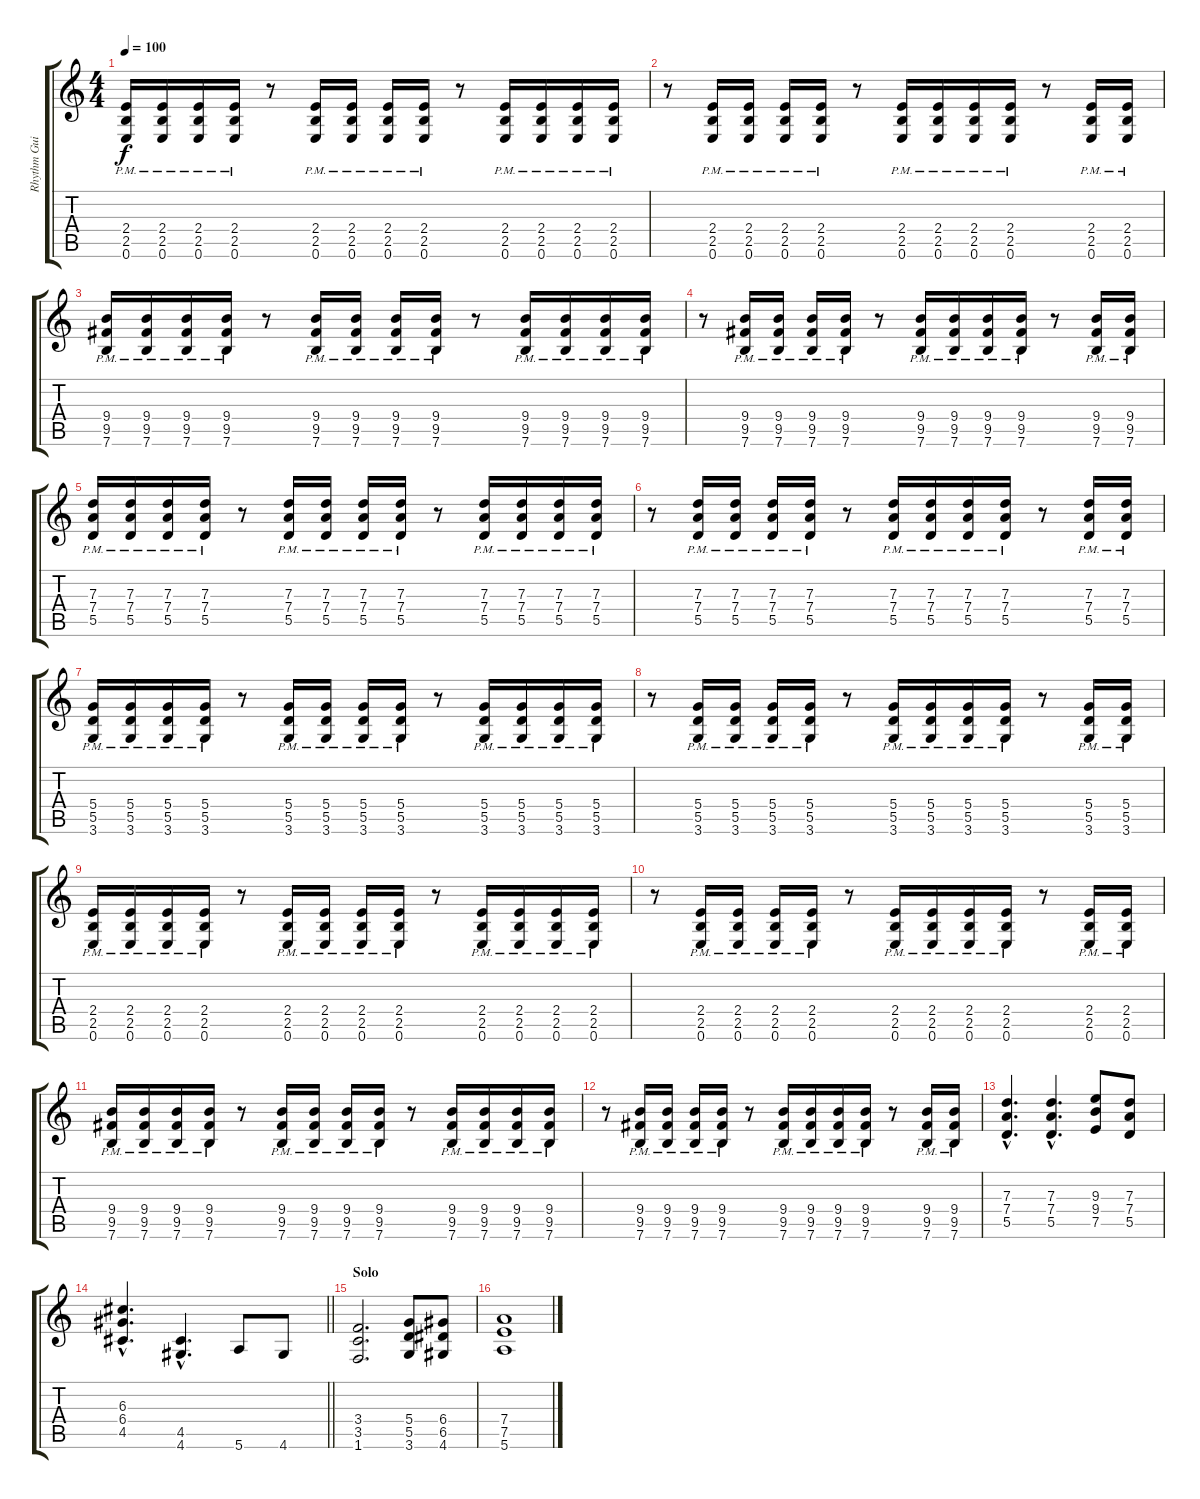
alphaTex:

\track ("Rhythm Guitar (right)" "Rhythm Gui") {instrument distortionguitar}
\staff {score tabs}
\tuning (E4 B3 G3 D3 A2 E2) {hide}
\ts (4 4)
\tempo 100
\clef g2
\ks c
(2.4{pm} 2.5{pm} 0.6{pm}).16{dy f} (2.4{pm} 2.5{pm} 0.6{pm}).16 (2.4{pm} 2.5{pm} 0.6{pm}).16 (2.4{pm} 2.5{pm} 0.6{pm}).16 r.8 (2.4{pm} 2.5{pm} 0.6{pm}).16 (2.4{pm} 2.5{pm} 0.6{pm}).16 (2.4{pm} 2.5{pm} 0.6{pm}).16 (2.4{pm} 2.5{pm} 0.6{pm}).16 r.8 (2.4{pm} 2.5{pm} 0.6{pm}).16 (2.4{pm} 2.5{pm} 0.6{pm}).16 (2.4{pm} 2.5{pm} 0.6{pm}).16 (2.4{pm} 2.5{pm} 0.6{pm}).16 |
r.8 (2.4{pm} 2.5{pm} 0.6{pm}).16 (2.4{pm} 2.5{pm} 0.6{pm}).16 (2.4{pm} 2.5{pm} 0.6{pm}).16 (2.4{pm} 2.5{pm} 0.6{pm}).16 r.8 (2.4{pm} 2.5{pm} 0.6{pm}).16 (2.4{pm} 2.5{pm} 0.6{pm}).16 (2.4{pm} 2.5{pm} 0.6{pm}).16 (2.4{pm} 2.5{pm} 0.6{pm}).16 r.8 (2.4{pm} 2.5{pm} 0.6{pm}).16 (2.4{pm} 2.5{pm} 0.6{pm}).16 |
(9.4{pm} 9.5{pm} 7.6{pm}).16 (9.4{pm} 9.5{pm} 7.6{pm}).16 (9.4{pm} 9.5{pm} 7.6{pm}).16 (9.4{pm} 9.5{pm} 7.6{pm}).16 r.8 (9.4{pm} 9.5{pm} 7.6{pm}).16 (9.4{pm} 9.5{pm} 7.6{pm}).16 (9.4{pm} 9.5{pm} 7.6{pm}).16 (9.4{pm} 9.5{pm} 7.6{pm}).16 r.8 (9.4{pm} 9.5{pm} 7.6{pm}).16 (9.4{pm} 9.5{pm} 7.6{pm}).16 (9.4{pm} 9.5{pm} 7.6{pm}).16 (9.4{pm} 9.5{pm} 7.6{pm}).16 |
r.8 (9.4{pm} 9.5{pm} 7.6{pm}).16 (9.4{pm} 9.5{pm} 7.6{pm}).16 (9.4{pm} 9.5{pm} 7.6{pm}).16 (9.4{pm} 9.5{pm} 7.6{pm}).16 r.8 (9.4{pm} 9.5{pm} 7.6{pm}).16 (9.4{pm} 9.5{pm} 7.6{pm}).16 (9.4{pm} 9.5{pm} 7.6{pm}).16 (9.4{pm} 9.5{pm} 7.6{pm}).16 r.8 (9.4{pm} 9.5{pm} 7.6{pm}).16 (9.4{pm} 9.5{pm} 7.6{pm}).16 |
(7.3{pm} 7.4{pm} 5.5{pm}).16 (7.3{pm} 7.4{pm} 5.5{pm}).16 (7.3{pm} 7.4{pm} 5.5{pm}).16 (7.3{pm} 7.4{pm} 5.5{pm}).16 r.8 (7.3{pm} 7.4{pm} 5.5{pm}).16 (7.3{pm} 7.4{pm} 5.5{pm}).16 (7.3{pm} 7.4{pm} 5.5{pm}).16 (7.3{pm} 7.4{pm} 5.5{pm}).16 r.8 (7.3{pm} 7.4{pm} 5.5{pm}).16 (7.3{pm} 7.4{pm} 5.5{pm}).16 (7.3{pm} 7.4{pm} 5.5{pm}).16 (7.3{pm} 7.4{pm} 5.5{pm}).16 |
r.8 (7.3{pm} 7.4{pm} 5.5{pm}).16 (7.3{pm} 7.4{pm} 5.5{pm}).16 (7.3{pm} 7.4{pm} 5.5{pm}).16 (7.3{pm} 7.4{pm} 5.5{pm}).16 r.8 (7.3{pm} 7.4{pm} 5.5{pm}).16 (7.3{pm} 7.4{pm} 5.5{pm}).16 (7.3{pm} 7.4{pm} 5.5{pm}).16 (7.3{pm} 7.4{pm} 5.5{pm}).16 r.8 (7.3{pm} 7.4{pm} 5.5{pm}).16 (7.3{pm} 7.4{pm} 5.5{pm}).16 |
(5.4{pm} 5.5{pm} 3.6{pm}).16 (5.4{pm} 5.5{pm} 3.6{pm}).16 (5.4{pm} 5.5{pm} 3.6{pm}).16 (5.4{pm} 5.5{pm} 3.6{pm}).16 r.8 (5.4{pm} 5.5{pm} 3.6{pm}).16 (5.4{pm} 5.5{pm} 3.6{pm}).16 (5.4{pm} 5.5{pm} 3.6{pm}).16 (5.4{pm} 5.5{pm} 3.6{pm}).16 r.8 (5.4{pm} 5.5{pm} 3.6{pm}).16 (5.4{pm} 5.5{pm} 3.6{pm}).16 (5.4{pm} 5.5{pm} 3.6{pm}).16 (5.4{pm} 5.5{pm} 3.6{pm}).16 |
r.8 (5.4{pm} 5.5{pm} 3.6{pm}).16 (5.4{pm} 5.5{pm} 3.6{pm}).16 (5.4{pm} 5.5{pm} 3.6{pm}).16 (5.4{pm} 5.5{pm} 3.6{pm}).16 r.8 (5.4{pm} 5.5{pm} 3.6{pm}).16 (5.4{pm} 5.5{pm} 3.6{pm}).16 (5.4{pm} 5.5{pm} 3.6{pm}).16 (5.4{pm} 5.5{pm} 3.6{pm}).16 r.8 (5.4{pm} 5.5{pm} 3.6{pm}).16 (5.4{pm} 5.5{pm} 3.6{pm}).16 |
(2.4{pm} 2.5{pm} 0.6{pm}).16 (2.4{pm} 2.5{pm} 0.6{pm}).16 (2.4{pm} 2.5{pm} 0.6{pm}).16 (2.4{pm} 2.5{pm} 0.6{pm}).16 r.8 (2.4{pm} 2.5{pm} 0.6{pm}).16 (2.4{pm} 2.5{pm} 0.6{pm}).16 (2.4{pm} 2.5{pm} 0.6{pm}).16 (2.4{pm} 2.5{pm} 0.6{pm}).16 r.8 (2.4{pm} 2.5{pm} 0.6{pm}).16 (2.4{pm} 2.5{pm} 0.6{pm}).16 (2.4{pm} 2.5{pm} 0.6{pm}).16 (2.4{pm} 2.5{pm} 0.6{pm}).16 |
r.8 (2.4{pm} 2.5{pm} 0.6{pm}).16 (2.4{pm} 2.5{pm} 0.6{pm}).16 (2.4{pm} 2.5{pm} 0.6{pm}).16 (2.4{pm} 2.5{pm} 0.6{pm}).16 r.8 (2.4{pm} 2.5{pm} 0.6{pm}).16 (2.4{pm} 2.5{pm} 0.6{pm}).16 (2.4{pm} 2.5{pm} 0.6{pm}).16 (2.4{pm} 2.5{pm} 0.6{pm}).16 r.8 (2.4{pm} 2.5{pm} 0.6{pm}).16 (2.4{pm} 2.5{pm} 0.6{pm}).16 |
(9.4{pm} 9.5{pm} 7.6{pm}).16 (9.4{pm} 9.5{pm} 7.6{pm}).16 (9.4{pm} 9.5{pm} 7.6{pm}).16 (9.4{pm} 9.5{pm} 7.6{pm}).16 r.8 (9.4{pm} 9.5{pm} 7.6{pm}).16 (9.4{pm} 9.5{pm} 7.6{pm}).16 (9.4{pm} 9.5{pm} 7.6{pm}).16 (9.4{pm} 9.5{pm} 7.6{pm}).16 r.8 (9.4{pm} 9.5{pm} 7.6{pm}).16 (9.4{pm} 9.5{pm} 7.6{pm}).16 (9.4{pm} 9.5{pm} 7.6{pm}).16 (9.4{pm} 9.5{pm} 7.6{pm}).16 |
r.8 (9.4{pm} 9.5{pm} 7.6{pm}).16 (9.4{pm} 9.5{pm} 7.6{pm}).16 (9.4{pm} 9.5{pm} 7.6{pm}).16 (9.4{pm} 9.5{pm} 7.6{pm}).16 r.8 (9.4{pm} 9.5{pm} 7.6{pm}).16 (9.4{pm} 9.5{pm} 7.6{pm}).16 (9.4{pm} 9.5{pm} 7.6{pm}).16 (9.4{pm} 9.5{pm} 7.6{pm}).16 r.8 (9.4{pm} 9.5{pm} 7.6{pm}).16 (9.4{pm} 9.5{pm} 7.6{pm}).16 |
(7.3{hac} 7.4{hac} 5.5{hac}).4{d} (7.3{hac} 7.4{hac} 5.5{hac}).4{d} (9.3 9.4 7.5).8 (7.3 7.4 5.5).8 |
\barLineRight lightlight
(6.3{hac} 6.4{hac} 4.5{hac}).4{d} (4.5{hac} 4.6{hac}).4{d} 5.6.8 4.6.8 |
\section ("" "Solo")
(3.4 3.5 1.6).2{d} (5.4 5.5 3.6).8 (6.4 6.5 4.6).8 |
(7.4 7.5 5.6).1
